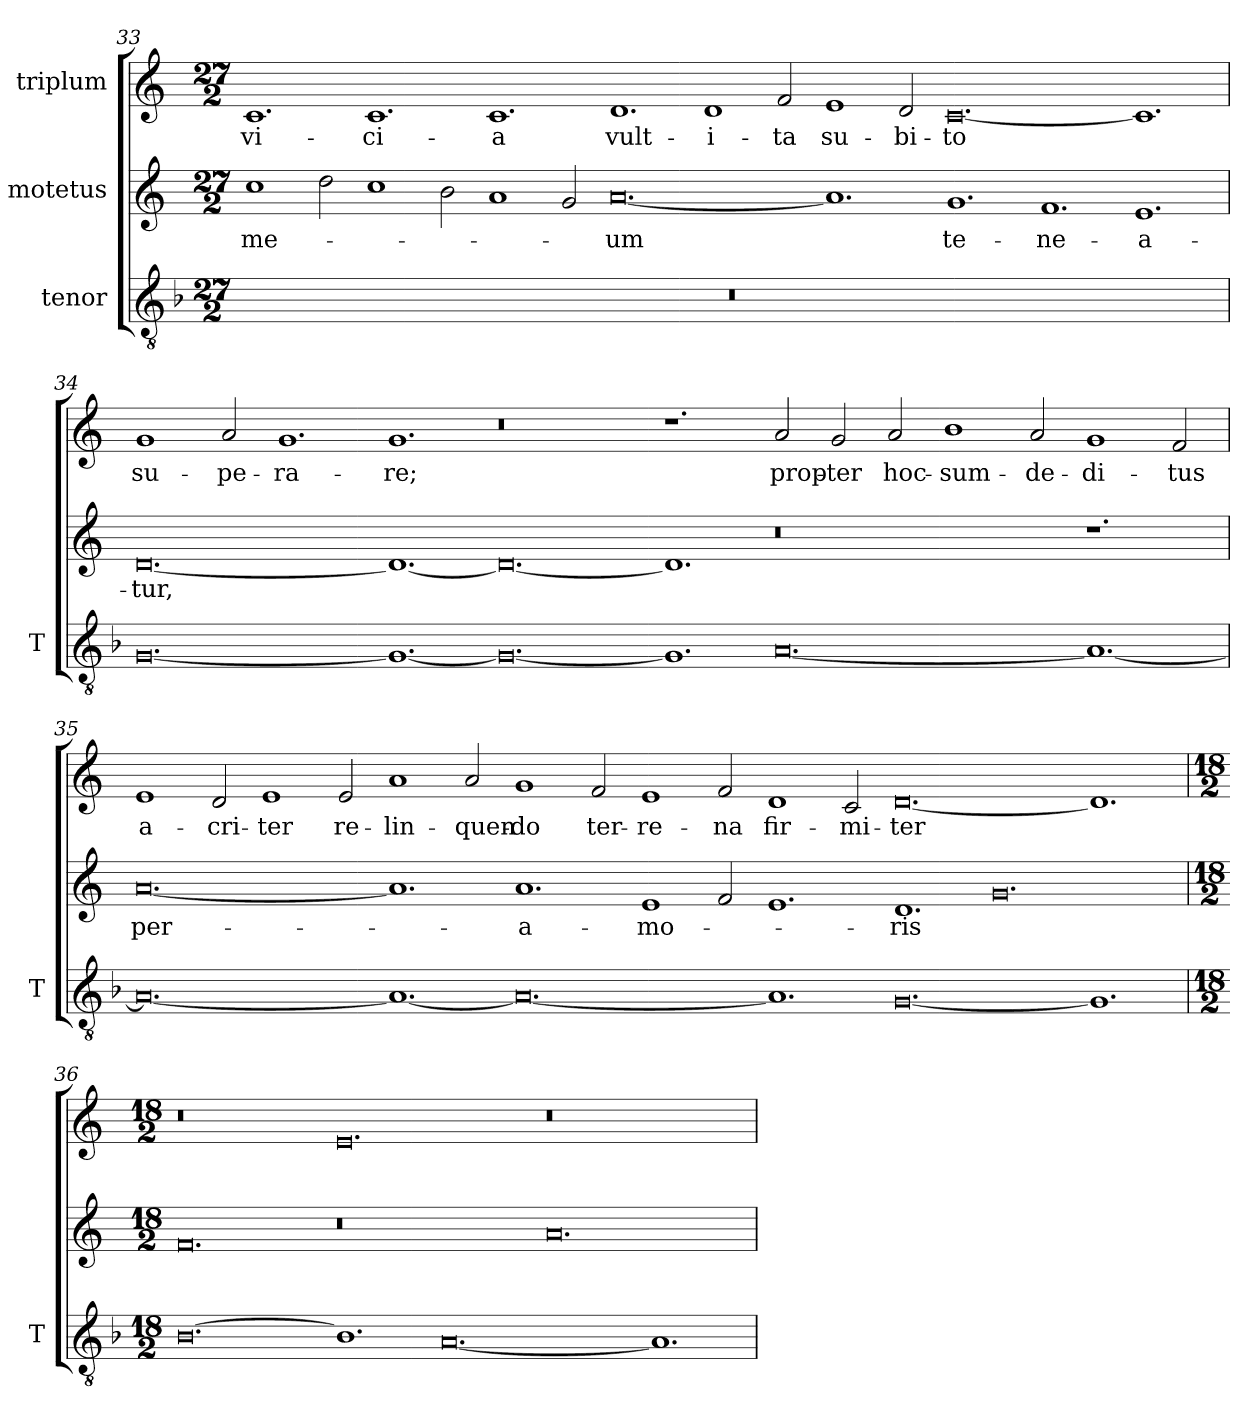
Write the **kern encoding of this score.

**kern	**kern	**text	**kern	**text
*part3	*part2	*part2	*part1	*part1
*staff3	*staff2	*staff2	*staff1	*staff1
*I"tenor	*I"motetus	*	*I"triplum	*
*I'T	*	*	*	*
!!LO:LB:g=z
*clefGv2	*clefG2	*	*clefG2	*
*k[b-]	*k[]	*	*k[]	*
*F:	*C:	*	*C:	*
*M27/2	*M27/2	*	*M27/2	*
=33	=33	=33	=33	=33
2%27r	1cc\	me-	1.c/	vi-
.	2dd\	.	.	.
.	1cc\	.	1.c/	-ci-
.	2b\	.	.	.
.	1a/	.	1.c/	-a
.	2g/	.	.	.
.	[0.a/	-um	1.d/	vult-
.	.	.	1d/	i-
.	.	.	2f/	-ta
.	1.a/]	.	1e/	su-
.	.	.	2d/	-bi-
.	1.g/	te-	[0.c/	-to
.	1.f/	-ne-	.	.
.	1.e/	-a-	1.c/]	.
!!LO:PB:g=z
=34	=34	=34	=34	=34
[0.G/	[0.d/	-tur,	1g/	su-
.	.	.	2a/	-pe-
.	.	.	1.g/	-ra-
1.G/_	1.d/_	.	1.g/	-re;
0.G/_	0.d/_	.	0.r	.
1.G/]	1.d/]	.	1.r	.
[0.A/	0.r	.	2a/	prop-
.	.	.	2g/	-ter
.	.	.	2a/	hoc-
.	.	.	1b\	sum-
.	.	.	2a/	de-
1.A/_	1.r	.	1g/	-di-
.	.	.	2f/	-tus
!!LO:LB:g=z
=35	=35	=35	=35	=35
0.A/_	[0.a/	per-	1e/	a-
.	.	.	2d/	-cri-
.	.	.	1e/	-ter
.	.	.	2e/	re-
1.A/_	1.a/]	.	1a/	-lin-
.	.	.	2a/	-quen-
0.A/_	1.a/	a-	1g/	-do
.	.	.	2f/	ter-
.	1e/	-mo-	1e/	-re-
.	2f/	.	2f/	-na
1.A/]	1.e/	.	1d/	fir-
.	.	.	2c/	-mi-
[0.G/	1.d/	-ris	[0.d/	-ter
.	0.g/	.	.	.
1.G/]	.	.	1.d/]	.
=36	=36	=36	=36	=36
*M18/2	*M18/2	*	*M18/2	*
[0.B-\	0.f/	.	0.r	.
1.B-\]	0.r	.	0.e/	.
[0.A/	.	.	.	.
.	0.a/	.	0.r	.
1.A/]	.	.	.	.
=	=	=	=	=
*-	*-	*-	*-	*-
